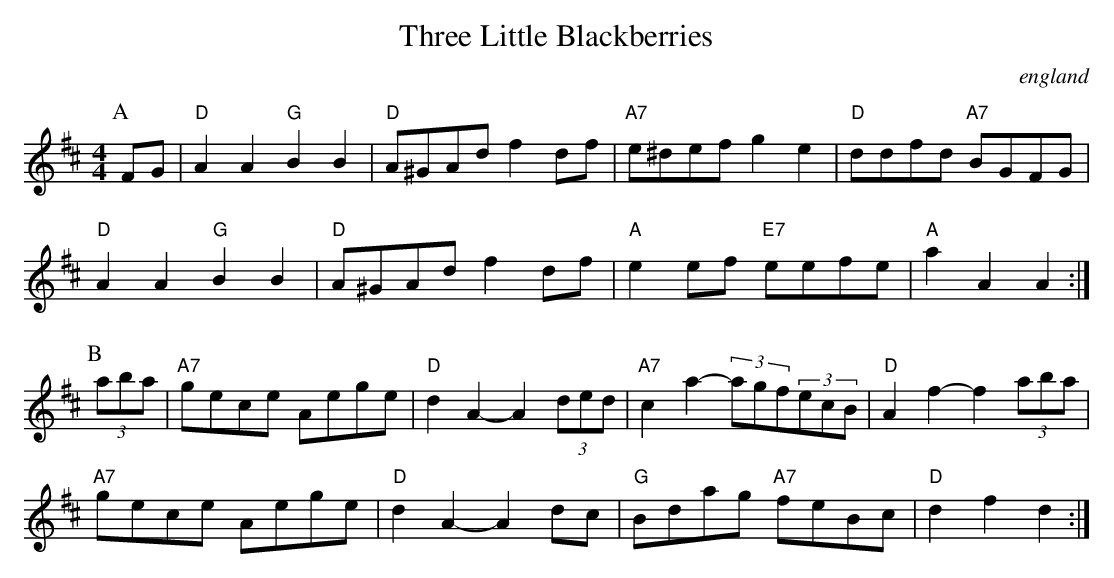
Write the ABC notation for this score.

X:1
T:Three Little Blackberries
O:england
M:4/4
L:1/8
K:D
P:A
FG|"D"A2A2 "G"B2B2|"D"A^GAd f2df|"A7"e^def g2e2|"D"ddfd "A7"BGFG|
"D"A2A2 "G"B2B2|"D"A^GAd f2df|"A"e2ef "E7"eefe|"A"a2A2 A2:|
P:B
(3aba|"A7"gece Aege|"D"d2A2 -A2(3ded|"A7"c2a2 -(3agf(3ecB|"D"A2f2 -f2(3aba|
"A7"gece Aege|"D"d2A2 -A2dc|"G"Bdag "A7"feBc|"D"d2f2 d2:|
